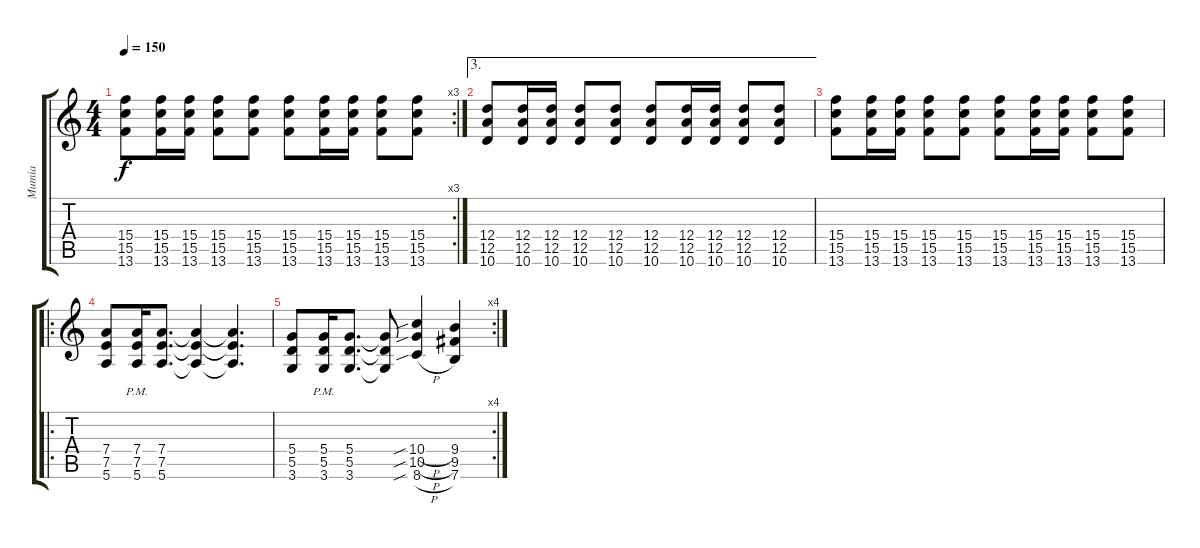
\track ("Mumia" "Mumia") {instrument distortionguitar}
\staff {score tabs}
\tuning (E4 B3 G3 D3 A2 E2) {hide}
\rc 3
\ts (4 4)
\tempo 150
\clef g2
\ks c
(15.4 15.5 13.6).8{dy f} (15.4 15.5 13.6).16 (15.4 15.5 13.6).16 (15.4 15.5 13.6).8 (15.4 15.5 13.6).8 (15.4 15.5 13.6).8 (15.4 15.5 13.6).16 (15.4 15.5 13.6).16 (15.4 15.5 13.6).8 (15.4 15.5 13.6).8 |
\ae 3
(12.4 12.5 10.6).8 (12.4 12.5 10.6).16 (12.4 12.5 10.6).16 (12.4 12.5 10.6).8 (12.4 12.5 10.6).8 (12.4 12.5 10.6).8 (12.4 12.5 10.6).16 (12.4 12.5 10.6).16 (12.4 12.5 10.6).8 (12.4 12.5 10.6).8 |
(15.4 15.5 13.6).8 (15.4 15.5 13.6).16 (15.4 15.5 13.6).16 (15.4 15.5 13.6).8 (15.4 15.5 13.6).8 (15.4 15.5 13.6).8 (15.4 15.5 13.6).16 (15.4 15.5 13.6).16 (15.4 15.5 13.6).8 (15.4 15.5 13.6).8 |
\ro
(7.4 7.5 5.6).8 (7.4{pm} 7.5{pm} 5.6{pm}).16 (7.4 7.5 5.6).8{d} (7.4{t} 7.5{t} 5.6{t}).4 (7.4{t} 7.5{t} 5.6{t}).4{d} |
\rc 4
(5.4 5.5 3.6).8 (5.4{pm} 5.5{pm} 3.6{pm}).16 (5.4 5.5 3.6).8{d} (5.4{t} 5.5{t} 3.6{t}).8 (10.4{sib h} 10.5{sib h} 8.6{sib h}).4 (9.4 9.5 7.6).4
